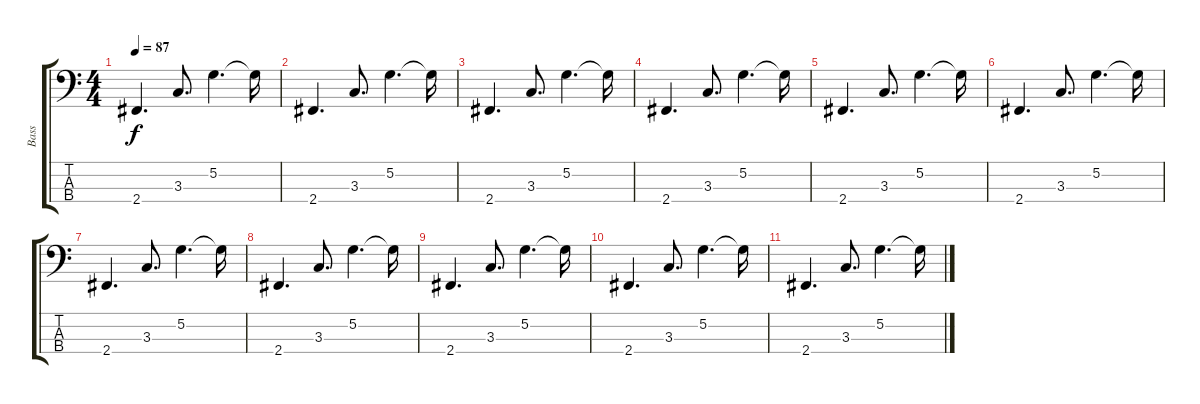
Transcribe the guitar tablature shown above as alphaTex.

\track ("Bass" "Bass") {instrument electricbassfinger}
\staff {score tabs}
\tuning (G2 D2 A1 E1) {hide}
\ts (4 4)
\tempo 87
\clef f4
\ks c
2.4.4{d dy f} 3.3.8{d} 5.2.4{d} 5.2{t}.16 |
2.4.4{d volume 8} 3.3.8{d} 5.2.4{d} 5.2{t}.16 |
2.4.4{d} 3.3.8{d} 5.2.4{d} 5.2{t}.16 |
2.4.4{d volume 6} 3.3.8{d} 5.2.4{d} 5.2{t}.16 |
2.4.4{d} 3.3.8{d} 5.2.4{d} 5.2{t}.16 |
2.4.4{d volume 4} 3.3.8{d} 5.2.4{d} 5.2{t}.16 |
2.4.4{d} 3.3.8{d} 5.2.4{d} 5.2{t}.16 |
2.4.4{d volume 2} 3.3.8{d} 5.2.4{d} 5.2{t}.16 |
2.4.4{d} 3.3.8{d} 5.2.4{d} 5.2{t}.16 |
2.4.4{d volume 0} 3.3.8{d} 5.2.4{d} 5.2{t}.16 |
2.4.4{d} 3.3.8{d} 5.2.4{d} 5.2{t}.16
